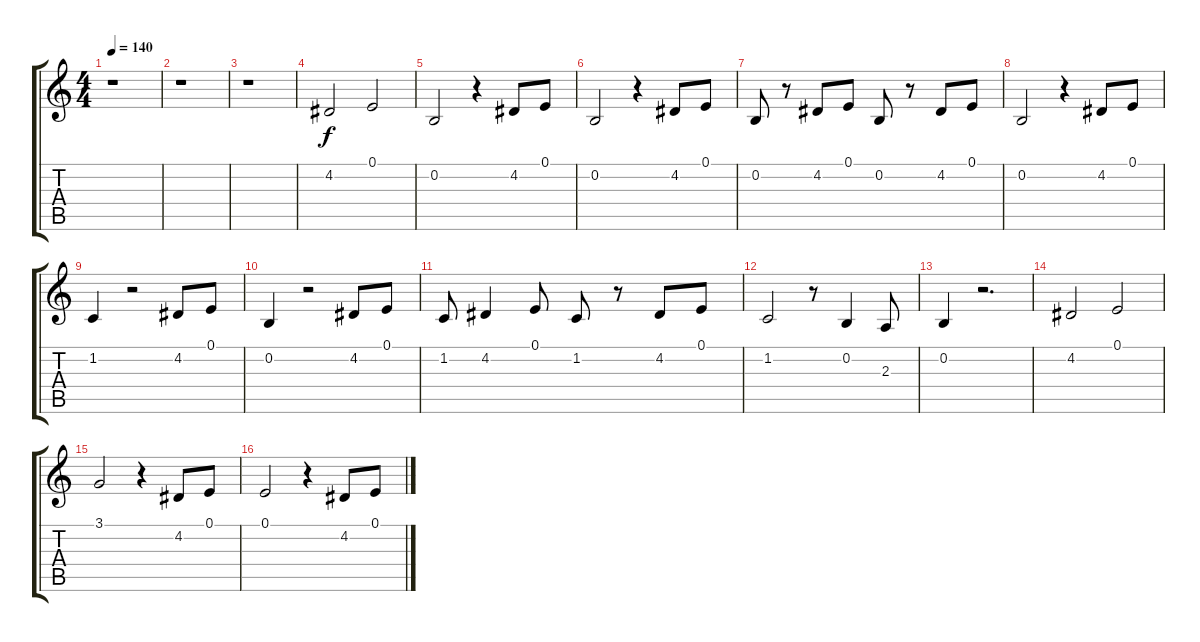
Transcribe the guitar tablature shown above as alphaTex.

\track "" {instrument flute}
\staff {score tabs}
\tuning (E4 B3 G3 D3 A2 E2) {hide}
\ts (4 4)
\tempo 140
\clef g2
\ks c
r.1{dy f} |
r.1 |
r.1 |
4.2.2 0.1.2 |
0.2.2 r.4 4.2.8 0.1.8 |
0.2.2 r.4 4.2.8 0.1.8 |
0.2.8 r.8 4.2.8 0.1.8 0.2.8 r.8 4.2.8 0.1.8 |
0.2.2 r.4 4.2.8 0.1.8 |
1.2.4 r.2 4.2.8 0.1.8 |
0.2.4 r.2 4.2.8 0.1.8 |
1.2.8 4.2.4 0.1.8 1.2.8 r.8 4.2.8 0.1.8 |
1.2.2 r.8 0.2.4 2.3.8 |
0.2.4 r.2{d} |
4.2.2 0.1.2 |
3.1.2 r.4 4.2.8 0.1.8 |
0.1.2 r.4 4.2.8 0.1.8
